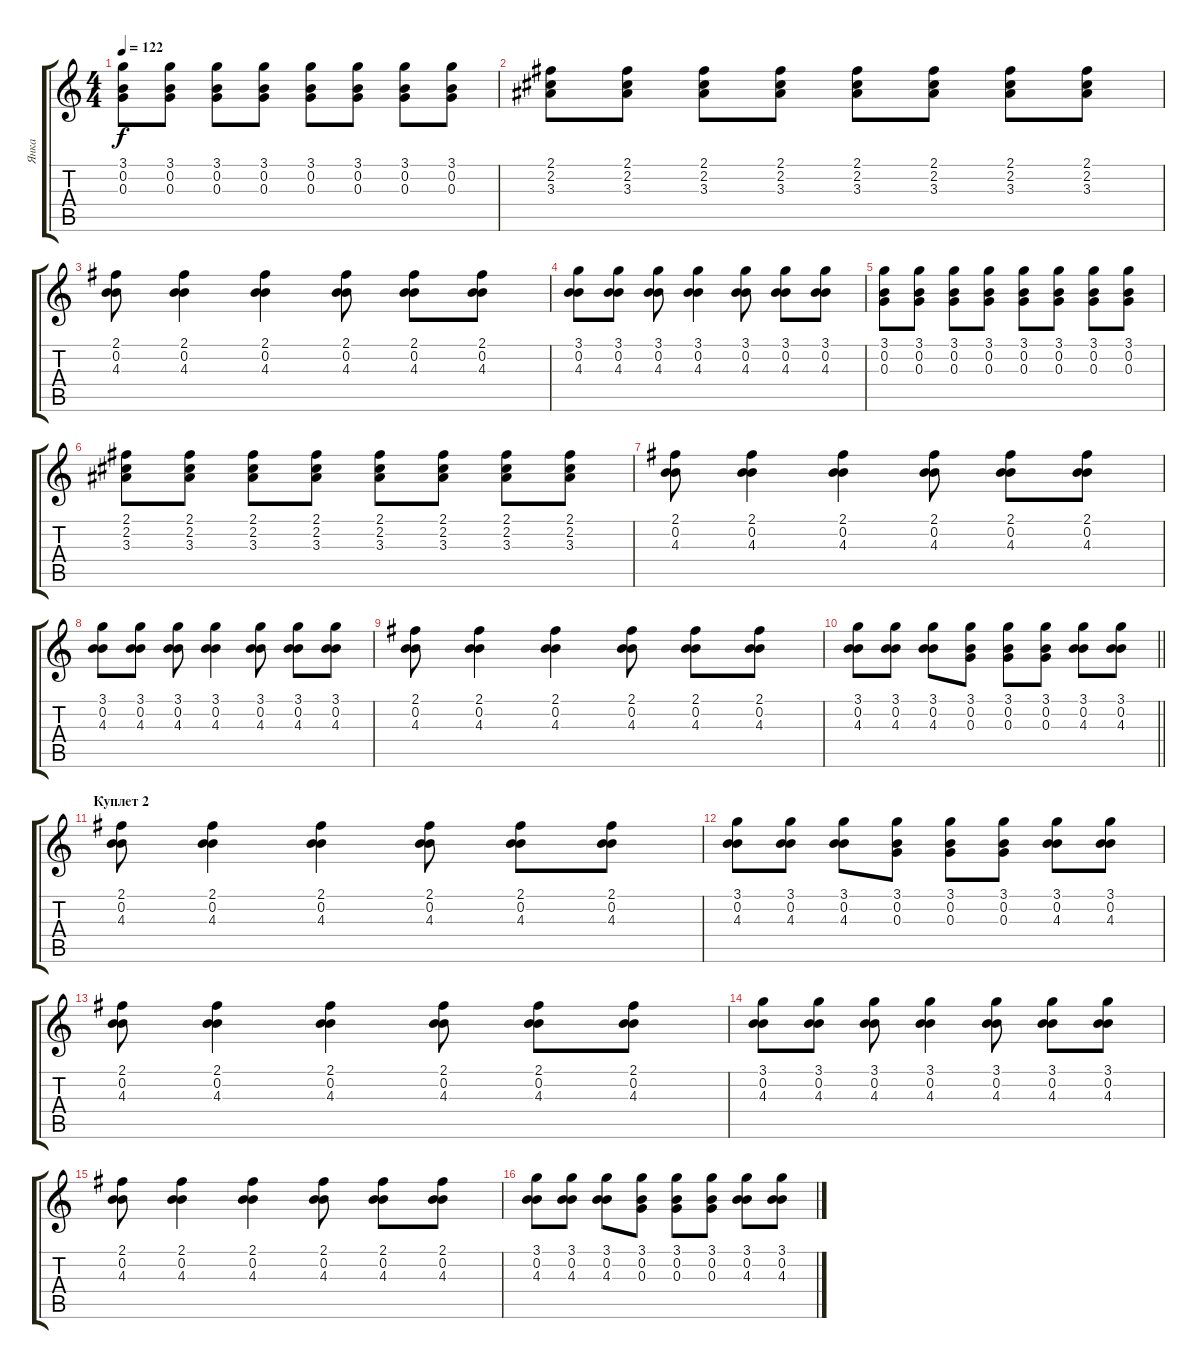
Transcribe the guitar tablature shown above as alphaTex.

\track ("Янка" "Янка") {instrument electricguitarclean}
\staff {score tabs}
\tuning (E4 B3 G3 D3 A2 E2) {hide}
\ts (4 4)
\tempo 122
\clef g2
\ks c
(3.1 0.2 0.3).8{dy f} (3.1 0.2 0.3).8 (3.1 0.2 0.3).8 (3.1 0.2 0.3).8 (3.1 0.2 0.3).8 (3.1 0.2 0.3).8 (3.1 0.2 0.3).8 (3.1 0.2 0.3).8 |
(2.1 2.2 3.3).8 (2.1 2.2 3.3).8 (2.1 2.2 3.3).8 (2.1 2.2 3.3).8 (2.1 2.2 3.3).8 (2.1 2.2 3.3).8 (2.1 2.2 3.3).8 (2.1 2.2 3.3).8 |
(2.1 0.2 4.3).8 (2.1 0.2 4.3).4 (2.1 0.2 4.3).4 (2.1 0.2 4.3).8 (2.1 0.2 4.3).8 (2.1 0.2 4.3).8 |
(3.1 0.2 4.3).8 (3.1 0.2 4.3).8 (3.1 0.2 4.3).8 (3.1 0.2 4.3).4 (3.1 0.2 4.3).8 (3.1 0.2 4.3).8 (3.1 0.2 4.3).8 |
(3.1 0.2 0.3).8 (3.1 0.2 0.3).8 (3.1 0.2 0.3).8 (3.1 0.2 0.3).8 (3.1 0.2 0.3).8 (3.1 0.2 0.3).8 (3.1 0.2 0.3).8 (3.1 0.2 0.3).8 |
(2.1 2.2 3.3).8 (2.1 2.2 3.3).8 (2.1 2.2 3.3).8 (2.1 2.2 3.3).8 (2.1 2.2 3.3).8 (2.1 2.2 3.3).8 (2.1 2.2 3.3).8 (2.1 2.2 3.3).8 |
(2.1 0.2 4.3).8 (2.1 0.2 4.3).4 (2.1 0.2 4.3).4 (2.1 0.2 4.3).8 (2.1 0.2 4.3).8 (2.1 0.2 4.3).8 |
(3.1 0.2 4.3).8 (3.1 0.2 4.3).8 (3.1 0.2 4.3).8 (3.1 0.2 4.3).4 (3.1 0.2 4.3).8 (3.1 0.2 4.3).8 (3.1 0.2 4.3).8 |
(2.1 0.2 4.3).8 (2.1 0.2 4.3).4 (2.1 0.2 4.3).4 (2.1 0.2 4.3).8 (2.1 0.2 4.3).8 (2.1 0.2 4.3).8 |
\barLineRight lightlight
(3.1 0.2 4.3).8 (3.1 0.2 4.3).8 (3.1 0.2 4.3).8 (3.1 0.2 0.3).8 (3.1 0.2 0.3).8 (3.1 0.2 0.3).8 (3.1 0.2 4.3).8 (3.1 0.2 4.3).8 |
\section ("" "Куплет 2")
(2.1 0.2 4.3).8 (2.1 0.2 4.3).4 (2.1 0.2 4.3).4 (2.1 0.2 4.3).8 (2.1 0.2 4.3).8 (2.1 0.2 4.3).8 |
(3.1 0.2 4.3).8 (3.1 0.2 4.3).8 (3.1 0.2 4.3).8 (3.1 0.2 0.3).8 (3.1 0.2 0.3).8 (3.1 0.2 0.3).8 (3.1 0.2 4.3).8 (3.1 0.2 4.3).8 |
(2.1 0.2 4.3).8 (2.1 0.2 4.3).4 (2.1 0.2 4.3).4 (2.1 0.2 4.3).8 (2.1 0.2 4.3).8 (2.1 0.2 4.3).8 |
(3.1 0.2 4.3).8 (3.1 0.2 4.3).8 (3.1 0.2 4.3).8 (3.1 0.2 4.3).4 (3.1 0.2 4.3).8 (3.1 0.2 4.3).8 (3.1 0.2 4.3).8 |
(2.1 0.2 4.3).8 (2.1 0.2 4.3).4 (2.1 0.2 4.3).4 (2.1 0.2 4.3).8 (2.1 0.2 4.3).8 (2.1 0.2 4.3).8 |
(3.1 0.2 4.3).8 (3.1 0.2 4.3).8 (3.1 0.2 4.3).8 (3.1 0.2 0.3).8 (3.1 0.2 0.3).8 (3.1 0.2 0.3).8 (3.1 0.2 4.3).8 (3.1 0.2 4.3).8
